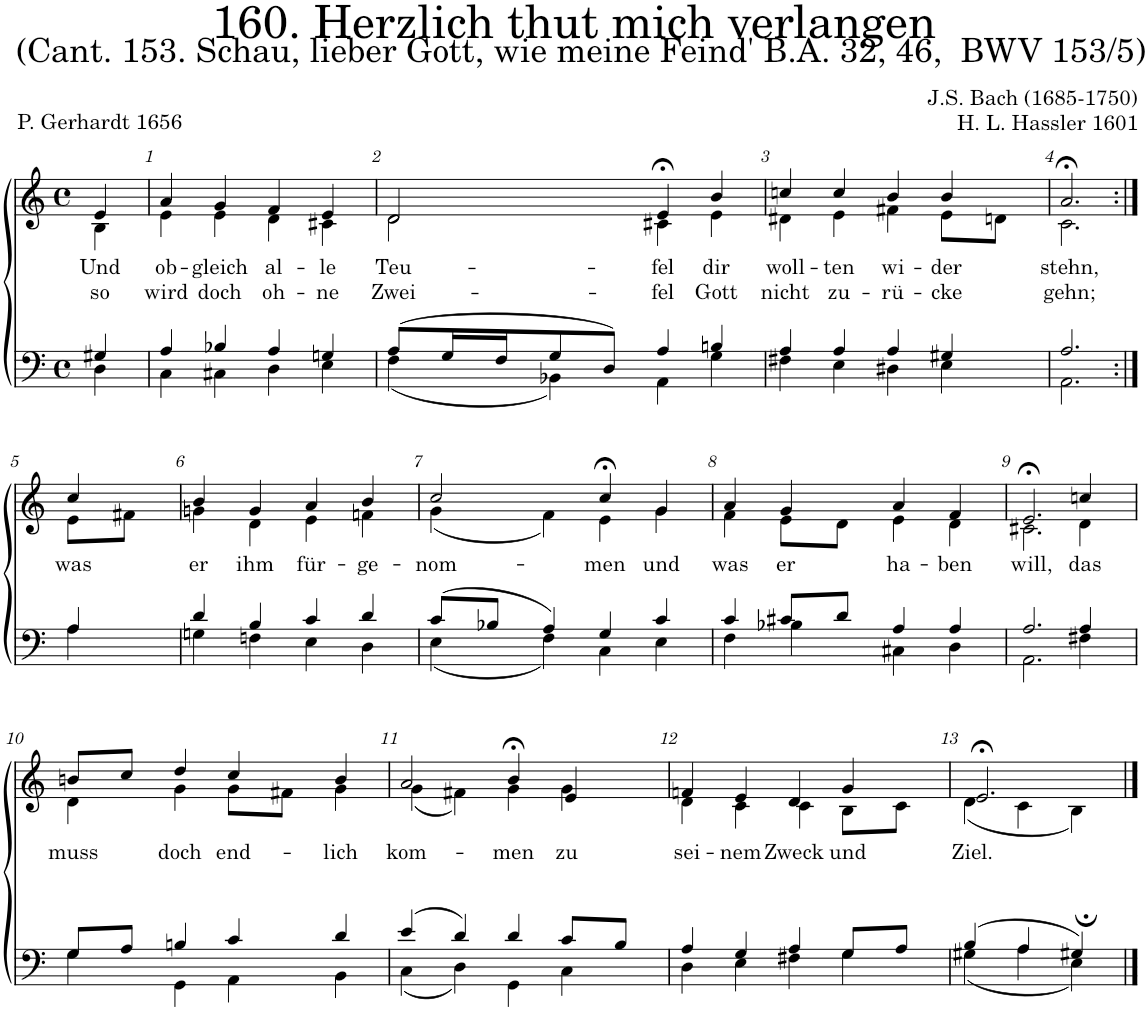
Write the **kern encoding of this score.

**kern	**kern	**text	**text
*part2	*part1	*part1	*part1
*staff2	*staff1	*staff1	*staff1
*I"Tenor/Bass	*I"Soprano/Alto	*	*
*clefF4	*clefG2	*	*
*k[]	*k[]	*	*
*M4/4	*M4/4	*	*
*met(c)	*met(c)	*	*
=	=	=	=
*^	*	*	*
!	!	!	!LO:LY:b	!LO:LY:b
*	*	*^	*	*
4G#X/	4D\	4e/	4B\	Und	so
=1	=1	=1	=1	=1	=1
!	!	!	!	!LO:LY:b	!LO:LY:b
4A/	4C\	4a/	4e\	ob-	wird
!	!	!	!	!LO:LY:b	!LO:LY:b
4B-X/	4C#X\	4g/	4e\	-gleich	doch
!	!	!	!	!LO:LY:b	!LO:LY:b
4A/	4D\	4f/	4d\	al-	oh-
!	!	!	!	!LO:LY:b	!LO:LY:b
4Gn/	4E\	4e/	4c#X\	-le	-ne
=2	=2	=2	=2	=2	=2
!	!	!	!	!LO:LY:b	!LO:LY:b
(8A;</L	(4F\	2d/	2d\	Teu-	Zwei-
16G/L	.	.	.	.	.
16F/J	.	.	.	.	.
8G/	4BB-X\)	.	.	.	.
8D/J)	.	.	.	.	.
!	!	!	!	!LO:LY:b	!LO:LY:b
4A/	4AA\	4e;<,/	4c#X\	-fel	-fel
!	!	!	!	!LO:LY:b	!LO:LY:b
4Bn/	4G\	4b/	4e\	dir	Gott
=3	=3	=3	=3	=3	=3
!	!	!	!	!LO:LY:b	!LO:LY:b
4A/	4F#X\	4ccn/	4d#X\	woll-	nicht
!	!	!	!	!LO:LY:b	!LO:LY:b
4A/	4E\	4cc/	4e\	-ten	zu-
!	!	!	!	!LO:LY:b	!LO:LY:b
4A/	4D#X\	4b/	4f#X\	wi-	-rü-
!	!	!	!	!LO:LY:b	!LO:LY:b
4G#X/	4E\	4b/	8e\L	-der	-cke
.	.	.	8dn\J	.	.
=4	=4	=4	=4	=4	=4
!	!	!	!	!LO:LY:b	!LO:LY:b
2.A/	2.AA\	2.a;<,/	2.c\	stehn,	gehn;
!!LO:LB:g=z	!!
=5:|!	=5:|!	=5:|!	=5:|!	=5:|!	=5:|!
!	!	!	!	!LO:LY:b	!
4A/	4A\	4cc/	8e\L	was	.
.	.	.	8f#X\J	.	.
=6	=6	=6	=6	=6	=6
!	!	!	!	!LO:LY:b	!
4d/	4Gn\	4b;</	4gn\	er	.
!	!	!	!	!LO:LY:b	!
4B/	4Fn\	4g/	4d\	ihm	.
!	!	!	!	!LO:LY:b	!
4c/	4E\	4a/	4e\	für-	.
!	!	!	!	!LO:LY:b	!
4d/	4D\	4b/	4fn\	-ge-	.
=7	=7	=7	=7	=7	=7
!	!	!	!	!LO:LY:b	!
(8c/L	(4E\	2cc/	(4g\	-nom-	.
8B-X/J	.	.	.	.	.
4A/)	4F\)	.	4f\)	.	.
!	!	!	!	!LO:LY:b	!
4G/	4C\	4cc;<,/	4e\	-men	.
!	!	!	!	!LO:LY:b	!
4c/	4E\	4g/	4g\	und	.
=8	=8	=8	=8	=8	=8
!	!	!	!	!LO:LY:b	!
4c/	4F\	4a/	4f\	was	.
!	!	!	!	!LO:LY:b	!
8c#X/L	4B-X\	4g/	8e\L	er	.
8d/J	.	.	8d\J	.	.
!	!	!	!	!LO:LY:b	!
4A/	4C#X\	4a/	4e\	ha-	.
!	!	!	!	!LO:LY:b	!
4A/	4D\	4f/	4d\	-ben	.
=9	=9	=9	=9	=9	=9
!	!	!	!	!LO:LY:b	!
2.A/	2.AA\	2.e;<,/	2.c#X\	will,	.
!	!	!	!	!LO:LY:b	!
4A/	4F#X\	4ccn/	4d\	das	.
!!LO:LB:g=z	!!
=10	=10	=10	=10	=10	=10
!	!	!	!	!LO:LY:b	!
8G/L	4G\	8bn/L	4d\	muss	.
8A/J	.	8cc/J	.	.	.
!	!	!	!	!LO:LY:b	!
4Bn/	4GG\	4dd/	4g\	doch	.
!	!	!	!	!LO:LY:b	!
4c/	4AA\	4cc/	8g\L	end-	.
.	.	.	8f#X\J	.	.
!	!	!	!	!LO:LY:b	!
4d/	4BB\	4b/	4g\	-lich	.
=11	=11	=11	=11	=11	=11
!	!	!	!	!LO:LY:b	!
(4e/	(4C\	2a/	(4g\	kom-	.
4d/)	4D\)	.	4f#X\)	.	.
!	!	!	!	!LO:LY:b	!
4d/	4GG\	4b;<,/	4g\	-men	.
!	!	!	!	!LO:LY:b	!
8c/L	4C\	4e/	4g\	zu	.
8B/J	.	.	.	.	.
=12	=12	=12	=12	=12	=12
!	!	!	!	!LO:LY:b	!
4A/	4D\	4fn/	4d\	sei-	.
!	!	!	!	!LO:LY:b	!
4G/	4E\	4e/	4c\	-nem	.
!	!	!	!	!LO:LY:b	!
4A/	4F#X\	4d/	4c\	Zweck	.
!	!	!	!	!LO:LY:b	!
8G/L	4G\	4g/	8B\L	und	.
8A/J	.	.	8c\J	.	.
=13	=13	=13	=13	=13	=13
!	!	!	!	!LO:LY:b	!
(4B/	(4G#X\	2.e;</	(4d\	Ziel.	.
4A/	4A\	.	4c\	.	.
4G#X/)	4E\)	.	4B;\)	.	.
*v	*v	*	*	*	*
*	*v	*v	*	*
==	==	==	==
*-	*-	*-	*-
